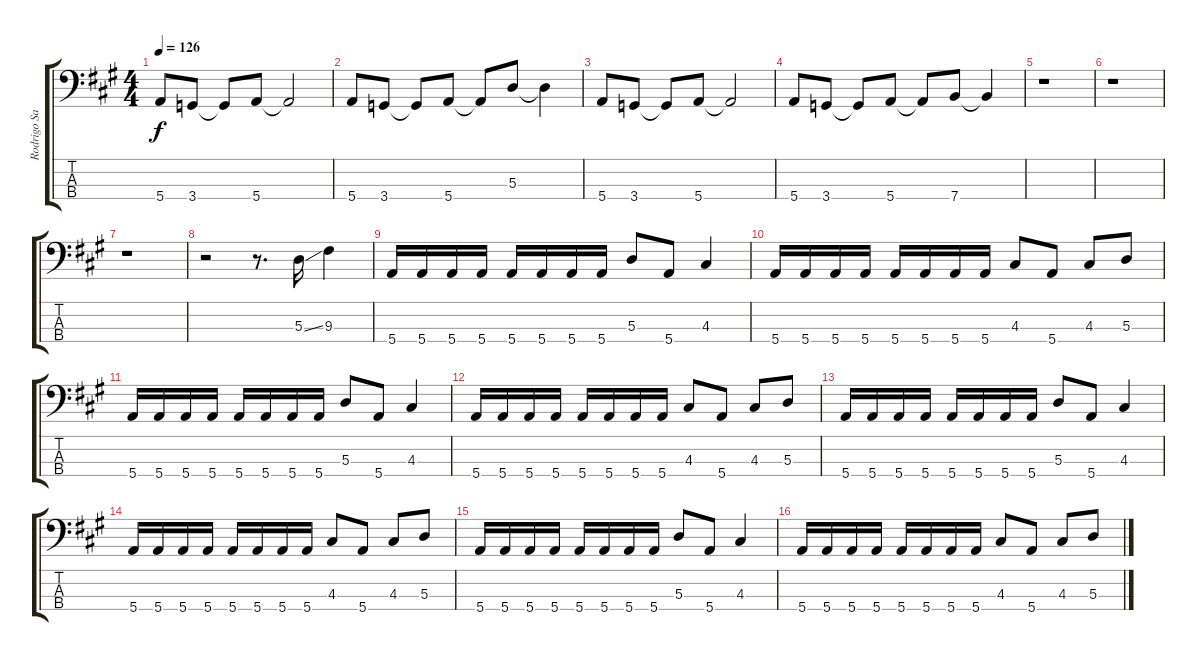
\track ("Rodrigo Santos" "Rodrigo Sa") {instrument electricbassfinger}
\staff {score tabs}
\tuning (G2 D2 A1 E1) {hide}
\ts (4 4)
\tempo 126
\clef f4
\ks a
5.4.8{dy f} 3.4.8 3.4{t}.8 5.4.8 5.4{t}.2 |
5.4.8 3.4.8 3.4{t}.8 5.4.8 5.4{t}.8 5.3.8 5.3{t}.4 |
5.4.8 3.4.8 3.4{t}.8 5.4.8 5.4{t}.2 |
5.4.8 3.4.8 3.4{t}.8 5.4.8 5.4{t}.8 7.4.8 7.4{t}.4 |
r.1 |
r.1 |
r.1 |
r.2 r.8{d} 5.3{ss}.16 9.3.4 |
5.4.16 5.4.16 5.4.16 5.4.16 5.4.16 5.4.16 5.4.16 5.4.16 5.3.8 5.4.8 4.3.4 |
5.4.16 5.4.16 5.4.16 5.4.16 5.4.16 5.4.16 5.4.16 5.4.16 4.3.8 5.4.8 4.3.8 5.3.8 |
5.4.16 5.4.16 5.4.16 5.4.16 5.4.16 5.4.16 5.4.16 5.4.16 5.3.8 5.4.8 4.3.4 |
5.4.16 5.4.16 5.4.16 5.4.16 5.4.16 5.4.16 5.4.16 5.4.16 4.3.8 5.4.8 4.3.8 5.3.8 |
5.4.16 5.4.16 5.4.16 5.4.16 5.4.16 5.4.16 5.4.16 5.4.16 5.3.8 5.4.8 4.3.4 |
5.4.16 5.4.16 5.4.16 5.4.16 5.4.16 5.4.16 5.4.16 5.4.16 4.3.8 5.4.8 4.3.8 5.3.8 |
5.4.16 5.4.16 5.4.16 5.4.16 5.4.16 5.4.16 5.4.16 5.4.16 5.3.8 5.4.8 4.3.4 |
5.4.16 5.4.16 5.4.16 5.4.16 5.4.16 5.4.16 5.4.16 5.4.16 4.3.8 5.4.8 4.3.8 5.3.8
